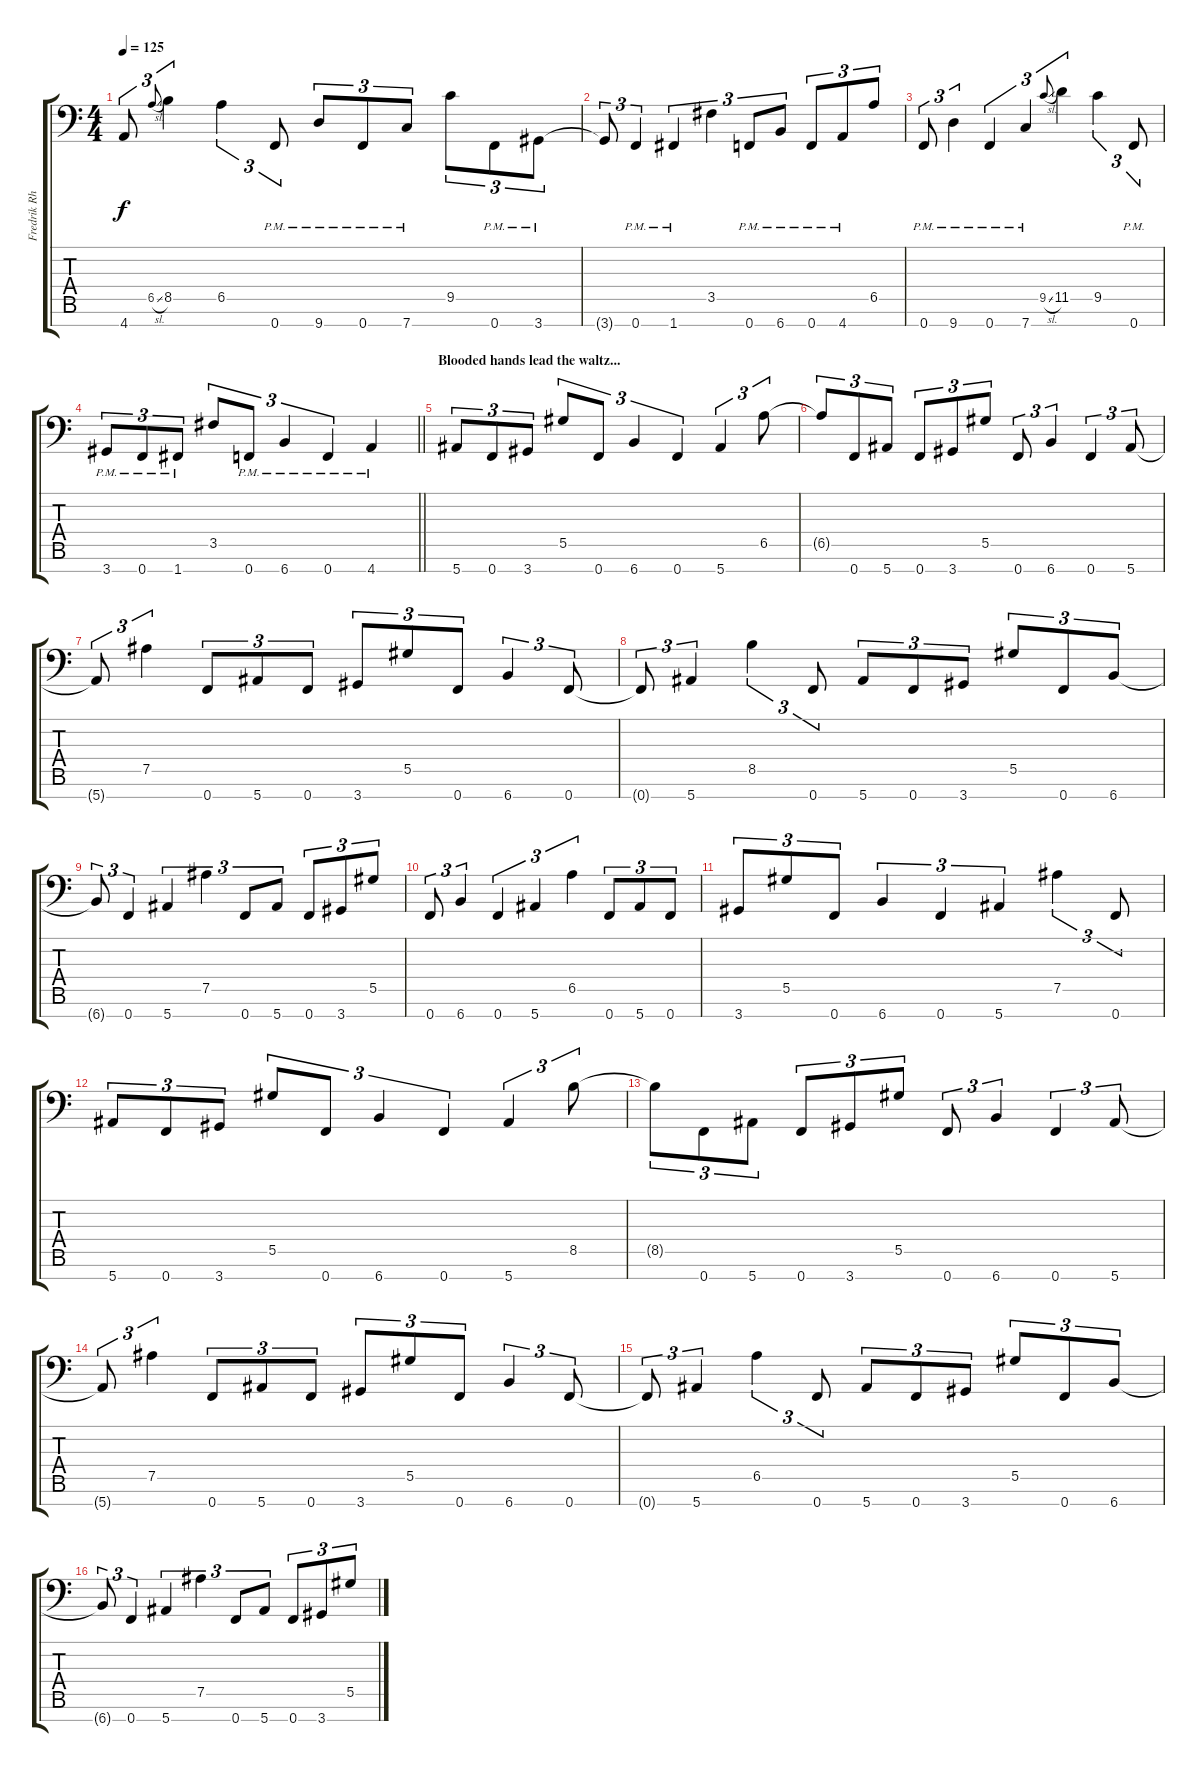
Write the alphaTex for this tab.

\track ("Fredrik Rhythm" "Fredrik Rh") {instrument distortionguitar}
\staff {score tabs}
\tuning (Bb3 Gb3 Db3 Ab2 Eb2 Bb1 F1) {hide}
\ts (4 4)
\tempo 125
\clef f4
\ks c
4.7{t}.8{tu (3 2) dy f} 6.5{sl}.8{gr onbeat} 8.5.4{tu (3 2)} 6.5.4{tu (3 2)} 0.7{pm}.8{tu (3 2)} 9.7{pm}.8{tu (3 2)} 0.7{pm}.8{tu (3 2)} 7.7{pm}.8{tu (3 2)} 9.5.8{tu (3 2)} 0.7{pm}.8{tu (3 2)} 3.7{pm}.8{tu (3 2)} |
3.7{t}.8{tu (3 2)} 0.7{pm}.4{tu (3 2)} 1.7{pm}.4{tu (3 2)} 3.5.4{tu (3 2)} 0.7{pm}.8{tu (3 2)} 6.7{pm}.8{tu (3 2)} 0.7{pm}.8{tu (3 2)} 4.7{pm}.8{tu (3 2)} 6.5.8{tu (3 2)} |
0.7{pm}.8{tu (3 2)} 9.7{pm}.4{tu (3 2)} 0.7{pm}.4{tu (3 2)} 7.7{pm}.4{tu (3 2)} 9.5{sl}.8{gr onbeat} 11.5.4{tu (3 2)} 9.5.4{tu (3 2)} 0.7{pm}.8{tu (3 2)} |
\barLineRight lightlight
3.7{pm}.8{tu (3 2)} 0.7{pm}.8{tu (3 2)} 1.7{pm}.8{tu (3 2)} 3.5.8{tu (3 2)} 0.7{pm}.8{tu (3 2)} 6.7{pm}.4{tu (3 2)} 0.7{pm}.4{tu (3 2)} 4.7{pm}.4 |
\section ("" "Blooded hands lead the waltz...")
5.7.8{tu (3 2) volume 13 instrument distortionguitar} 0.7.8{tu (3 2)} 3.7.8{tu (3 2)} 5.5.8{tu (3 2)} 0.7.8{tu (3 2)} 6.7.4{tu (3 2)} 0.7.4{tu (3 2)} 5.7.4{tu (3 2)} 6.5.8{tu (3 2)} |
6.5{t}.8{tu (3 2)} 0.7.8{tu (3 2)} 5.7.8{tu (3 2)} 0.7.8{tu (3 2)} 3.7.8{tu (3 2)} 5.5.8{tu (3 2)} 0.7.8{tu (3 2)} 6.7.4{tu (3 2)} 0.7.4{tu (3 2)} 5.7.8{tu (3 2)} |
5.7{t}.8{tu (3 2)} 7.5.4{tu (3 2)} 0.7.8{tu (3 2)} 5.7.8{tu (3 2)} 0.7.8{tu (3 2)} 3.7.8{tu (3 2)} 5.5.8{tu (3 2)} 0.7.8{tu (3 2)} 6.7.4{tu (3 2)} 0.7.8{tu (3 2)} |
0.7{t}.8{tu (3 2)} 5.7.4{tu (3 2)} 8.5.4{tu (3 2)} 0.7.8{tu (3 2)} 5.7.8{tu (3 2)} 0.7.8{tu (3 2)} 3.7.8{tu (3 2)} 5.5.8{tu (3 2)} 0.7.8{tu (3 2)} 6.7.8{tu (3 2)} |
6.7{t}.8{tu (3 2)} 0.7.4{tu (3 2)} 5.7.4{tu (3 2)} 7.5.4{tu (3 2)} 0.7.8{tu (3 2)} 5.7.8{tu (3 2)} 0.7.8{tu (3 2)} 3.7.8{tu (3 2)} 5.5.8{tu (3 2)} |
0.7.8{tu (3 2)} 6.7.4{tu (3 2)} 0.7.4{tu (3 2)} 5.7.4{tu (3 2)} 6.5.4{tu (3 2)} 0.7.8{tu (3 2)} 5.7.8{tu (3 2)} 0.7.8{tu (3 2)} |
3.7.8{tu (3 2)} 5.5.8{tu (3 2)} 0.7.8{tu (3 2)} 6.7.4{tu (3 2)} 0.7.4{tu (3 2)} 5.7.4{tu (3 2)} 7.5.4{tu (3 2)} 0.7.8{tu (3 2)} |
5.7.8{tu (3 2)} 0.7.8{tu (3 2)} 3.7.8{tu (3 2)} 5.5.8{tu (3 2)} 0.7.8{tu (3 2)} 6.7.4{tu (3 2)} 0.7.4{tu (3 2)} 5.7.4{tu (3 2)} 8.5.8{tu (3 2)} |
8.5{t}.8{tu (3 2)} 0.7.8{tu (3 2)} 5.7.8{tu (3 2)} 0.7.8{tu (3 2)} 3.7.8{tu (3 2)} 5.5.8{tu (3 2)} 0.7.8{tu (3 2)} 6.7.4{tu (3 2)} 0.7.4{tu (3 2)} 5.7.8{tu (3 2)} |
5.7{t}.8{tu (3 2)} 7.5.4{tu (3 2)} 0.7.8{tu (3 2)} 5.7.8{tu (3 2)} 0.7.8{tu (3 2)} 3.7.8{tu (3 2)} 5.5.8{tu (3 2)} 0.7.8{tu (3 2)} 6.7.4{tu (3 2)} 0.7.8{tu (3 2)} |
0.7{t}.8{tu (3 2)} 5.7.4{tu (3 2)} 6.5.4{tu (3 2)} 0.7.8{tu (3 2)} 5.7.8{tu (3 2)} 0.7.8{tu (3 2)} 3.7.8{tu (3 2)} 5.5.8{tu (3 2)} 0.7.8{tu (3 2)} 6.7.8{tu (3 2)} |
6.7{t}.8{tu (3 2)} 0.7.4{tu (3 2)} 5.7.4{tu (3 2)} 7.5.4{tu (3 2)} 0.7.8{tu (3 2)} 5.7.8{tu (3 2)} 0.7.8{tu (3 2)} 3.7.8{tu (3 2)} 5.5.8{tu (3 2)}
